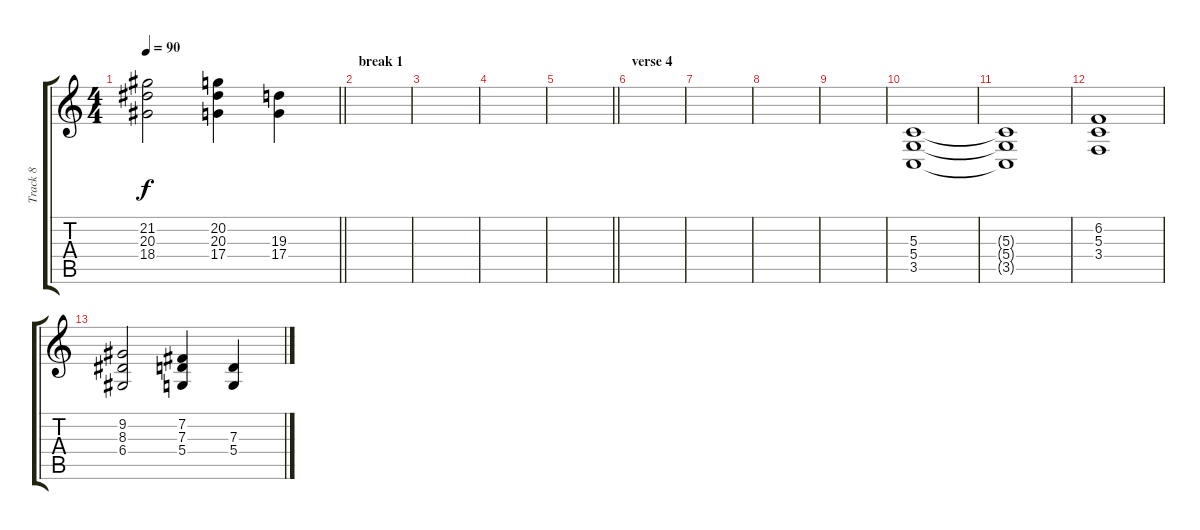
\track ("Track 8" "Track 8") {instrument pad2warm}
\staff {score tabs}
\tuning (E4 B3 G3 D3 A2 E2) {hide}
\ts (4 4)
\tempo 90
\clef g2
\barLineRight lightlight
\ks c
(21.2 20.3 18.4).2{dy f} (20.2 20.3 17.4).4 (19.3 17.4).4 |
\section ("" "break 1")
|
|
|
\barLineRight lightlight
|
\section ("" "verse 4")
|
|
|
|
(5.3 5.4 3.5).1 |
(5.3{t} 5.4{t} 3.5{t}).1 |
(6.2 5.3 3.4).1 |
(9.2 8.3 6.4).2 (7.2 7.3 5.4).4 (7.3 5.4).4
